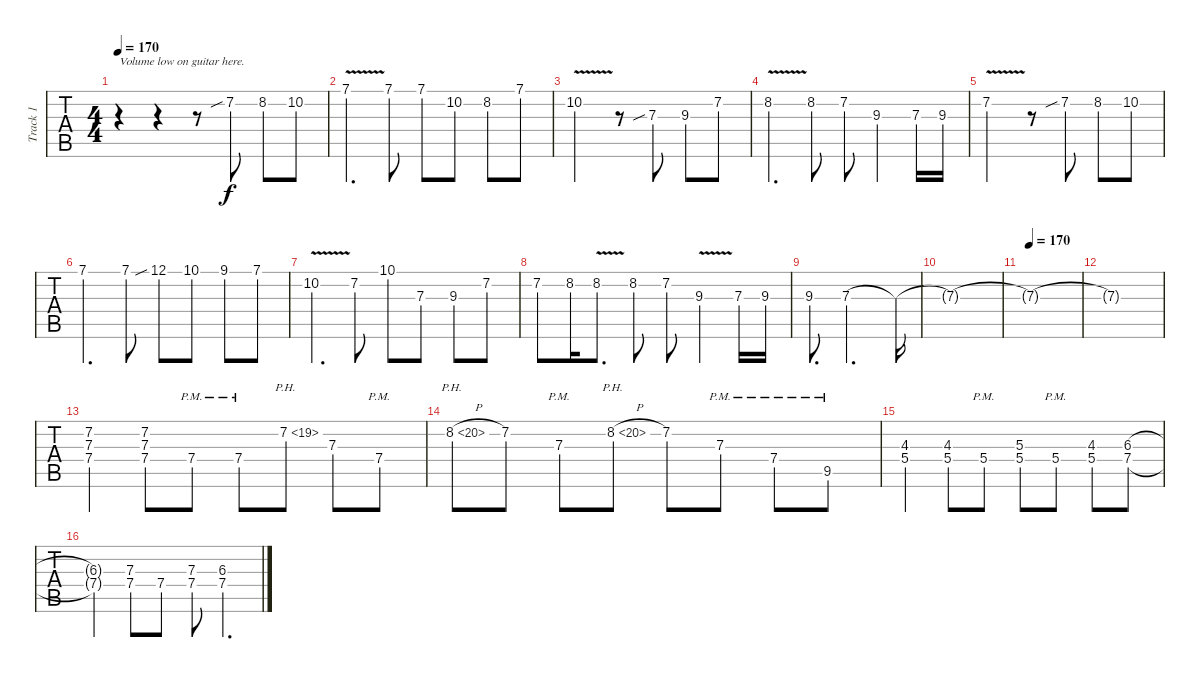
\track ("Track 1" "Track 1") {instrument distortionguitar}
\staff {tabs}
\tuning (E4 B3 G3 D3 A2 E2) {hide}
\ts (4 4)
\tempo 170
\tempo 90
\tempo 170
\clef g2
\ks c
r.4{txt "Volume low on guitar here." dy f instrument distortionguitar} r.4 r.8 7.2{sib}.8 8.2.8 10.2.8 |
7.1{v}.4{d} 7.1.8 7.1.8 10.2.8 8.2.8 7.1.8 |
10.2{v}.2 r.8 7.3{sib}.8 9.3.8 7.2.8 |
8.2{v}.4{d} 8.2.8 7.2.8 9.3.4 7.3.16 9.3.16 |
7.2{v}.2 r.8 7.2{sib}.8 8.2.8 10.2.8 |
7.1.4{d} 7.1.8 12.1{sib}.8 10.1.8 9.1.8 7.1.8 |
10.2{v}.4{d} 7.2.8 10.1.8 7.3.8 9.3.8 7.2.8 |
7.2.8 8.2.16 8.2{v}.8{d} 8.2.8 7.2.8 9.3{v}.4 7.3.16 9.3.16 |
9.3.8{d} 7.3.2{d volume 1} 7.3{t}.16 |
7.3{t}.1 |
\tempo 170
7.3{t}.1 |
7.3{t}.1 |
(7.2 7.3 7.4).4{volume 14 instrument distortionguitar} (7.2 7.3 7.4).8 7.4{pm}.8 7.4{pm}.8 7.2{ph 12}.8 7.3.8 7.4{pm}.8 |
8.2{ph 12 h}.8 7.2.8 7.3{pm}.8 8.2{ph 12 h}.8 7.2.8 7.3{pm}.8 7.4{pm}.8 9.5{pm}.8 |
(4.3 5.4).4 (4.3 5.4).8 5.4{pm}.8 (5.3 5.4).8 5.4{pm}.8 (4.3 5.4).8 (6.3 7.4).8 |
(6.3{t} 7.4{t}).4 (7.3 7.4).8 7.4.8 (7.3 7.4).8 (6.3 7.4).4{d}
